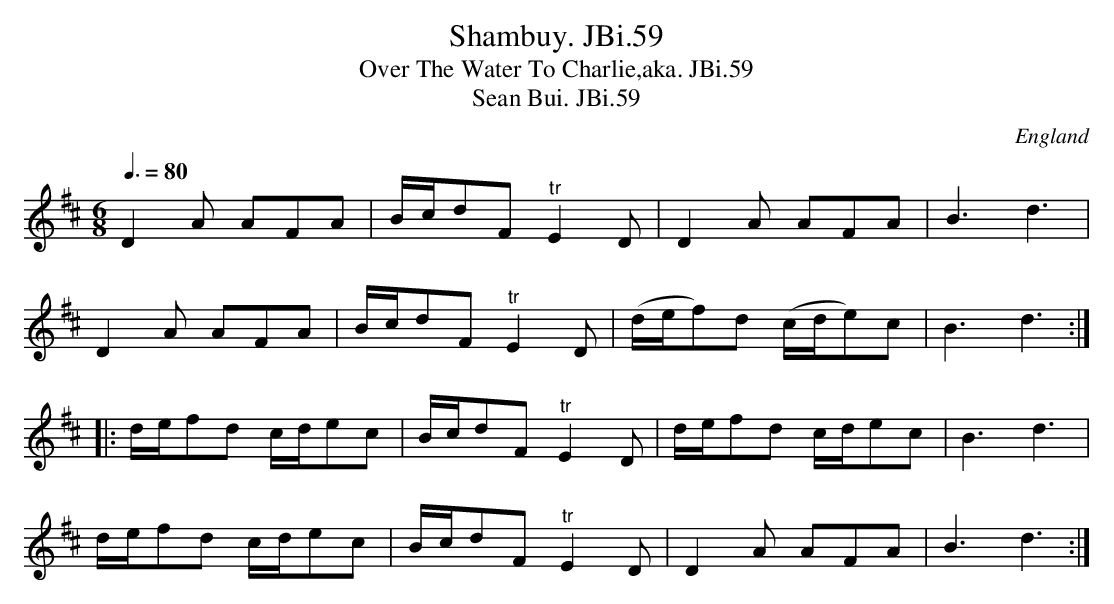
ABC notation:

X:1
T:Shambuy. JBi.59
T:Over The Water To Charlie,aka. JBi.59
T:Sean Bui. JBi.59
M:6/8
L:1/8
Q:3/8=80
O:England
K:D major
D2A AFA|B/c/dF "^tr"E2D|D2A AFA|B3d3|!
D2A AFA|B/c/dF "^tr"E2D|(d/e/f)d (c/d/e)c|B3d3:|!
|:d/e/fd c/d/ec|B/c/dF "^tr"E2D|d/e/fd c/d/ec|B3d3|!
d/e/fd c/d/ec|B/c/dF "^tr"E2D|D2A AFA|B3d3:|
